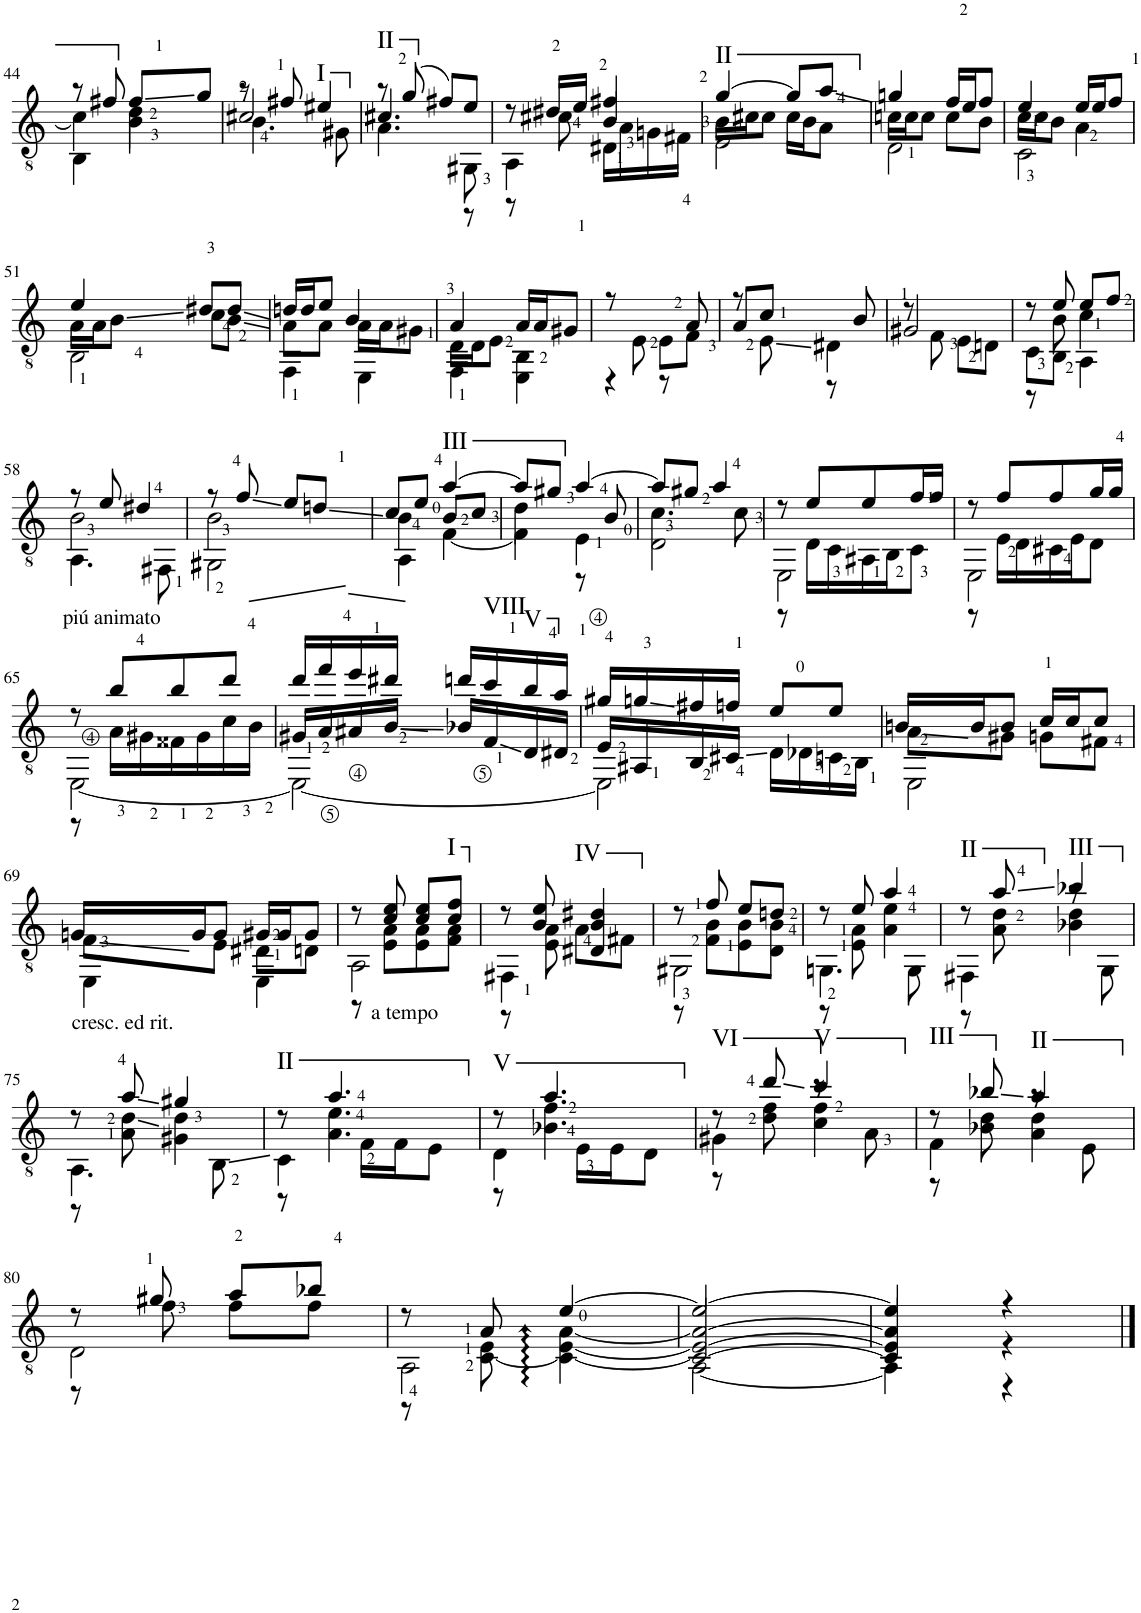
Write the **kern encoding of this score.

**kern
*part1
*staff1
*I"Guitarra clásica
*I'Guit.
!!LO:PB:g=z
*clefGv2
*k[]
*M4/8
=44
*^
*	*^
8r	4BB\	4c#\]
8f#X/	.	.
8f#/L	4B\	4d\
8g/J	.	.
=45	=45	=45
8r	4.B\	2c#X/
8f#X/	.	.
!LO:TX:a:t=I	!	!
4e#X/	.	.
.	8G#X\	.
=46	=46	=46
!LO:TX:a:t=II	!	!
8r	4.A\	4.c#X/
(8g/	.	.
8f#X/L)	.	.
8e/J	8GG#X\	8r
=47	=47	=47
8r	4AA\	8r
16d#X/LL	.	8c#X\
16e/JJ	.	.
4f#X/	16D#X\LL	4B/
.	16A\	.
.	16Gn\	.
.	16F#X<\JJ	.
=48	=48	=48
!LO:TX:a:t=II	!	!
[4g/	2E\	16B\LL
.	.	16c#X\J
.	.	8c#\J
8g/L]	.	16c#\LL
.	.	16B\J
8a/J	.	8A\J
=49	=49	=49
4gn/	2D\	16cn\LL
.	.	16c\J
.	.	8c\J
16f/LL	.	8c\L
16e/J	.	.
8f/J	.	8B\J
=50	=50	=50
4e/	2C\	16c\LL
.	.	16c\J
.	.	8B\J
16e/LL	.	4A\
16e/J	.	.
8f/J	.	.
!!LO:LB:g=z	!!	!!
=51	=51	=51
4e/	2BB\	16A\LL
.	.	16A\J
.	.	8B\J
8d#X/L	.	8c\L
8d#/J	.	8B\J
=52	=52	=52
16dn/LL	4FF\	8A\L
16d/J	.	.
8e/J	.	8A\J
4B/	4EE\	16A\LL
.	.	16A\J
.	.	8G#X\J
=53	=53	=53
4A/	4FF\	16D\LL
.	.	16D\J
.	.	8E\J
16A/LL	4EE\	4BB\
16A/J	.	.
8G#X/J	.	.
=54	=54	=54
2ryy	8r	4r
.	8E\	.
.	8E\L	8r
.	8F\J	8A/
=55	=55	=55
2ryy	8r	8A/L
.	8E\	8c/J
.	4D#X\	8r
.	.	8B/
=56	=56	=56
2ryy	8r	2G#X/
.	8F\	.
.	8E\L	.
.	8Dn\J	.
=57	=57	=57
8r	8C\L	8r
8e/	8BB\J	8B\
8e/L	4AA\	4c\
8f/J	.	.
!!LO:LB:g=z	!!	!!
=58	=58	=58
8r	4.AA\	2B\
8e/	.	.
4d#X/	.	.
.	8FF#X\	.
=59	=59	=59
8r	2GG#X\	2B\
8f/	.	.
8e/L	.	.
8dn/J	.	.
=60	=60	=60
8c/L	4AA\	4B\
8e/J	.	.
!LO:TX:a:t=III	!	!
[4a/	[4F\	8B/L
.	.	8c/J
=61	=61	=61
8a/L]	4F\]	4d\
8g#X/J	.	.
[4a/	4E\	8r
.	.	8B/
=62	=62	=62
8a/L]	2D\	4.c\
8g#X/J	.	.
4a/	.	.
.	.	8c\
=63	=63	=63
8r	2EE\	8r
8e/L	.	16D\LL
.	.	16C\
8e/	.	16AA#X\
.	.	16BB\J
16f/L	.	8C\J
16f/JJ	.	.
=64	=64	=64
8r	2EE\	8r
8f/L	.	16E\LL
.	.	16D\
8f/	.	16C#X\
.	.	16E\J
16g/L	.	8D\J
16g/JJ	.	.
!!LO:LB:g=z	!!	!!
=65	=65	=65
8r	[2EE\	8r
!LO:TX:a:t=piú animato	!	!
8b/L	.	16A\LL
.	.	16G#X\
8b/	.	16F##X\
.	.	16G#\
8dd/J	.	16c\
.	.	16B\JJ
=66	=66	=66
16dd/LL	2EE\_	16G#X/LL
16ff/	.	16A</
16ee/	.	16A#X/
16dd#X/JJ	.	16B/JJ
16ddn/LL	.	16B-X/LL
!LO:TX:a:t=VIII	!	!
16cc/	.	16F/
!LO:TX:a:t=V	!	!
16b/	.	16D/
16a/JJ	.	16D#X/JJ
=67	=67	=67
16g#X/LL	2EE\]	16E/LL
16gn/	.	16AA#X/
16f#X/	.	16BB/
16fn/JJ	.	16C#X/JJ
8e/L	.	16D\LL
.	.	16D-X\
8e/J	.	16Cn\
.	.	16BB\JJ
=68	=68	=68
16Bn/LL	2EE\	8A\L
16B/J	.	.
8B/J	.	8G#X\J
16c/LL	.	8Gn\L
16c/J	.	.
8c/J	.	8F#X\J
!!LO:LB:g=z	!!	!!
=69	=69	=69
!LO:TX:b:t=cresc. ed rit.	!	!
16Gn/LL	4EE\	8F\L
16G/J	.	.
8G/J	.	8E\J
16G#X/LL	4EE\	8D#X\L
16G#/J	.	.
8G#/J	.	8Dn\J
=70	=70	=70
!LO:TX:b:t=a tempo	!	!
8r	2AA\	8r
8c/ 8e/	.	8E\ 8A\L
8c/ 8e/L	.	8E\ 8A\
!LO:TX:a:t=I	!	!
8c/ 8f/J	.	8F\ 8A\J
=71	=71	=71
8r	4FF#X\	8r
8B/ 8e/	.	8E\ 8A\
!LO:TX:a:t=IV	!	!
4B/ 4d#X/	8A\L	4D#X/
.	8F#X\J	.
=72	=72	=72
8r	2GG#X\	8r
8f/	.	8F\ 8B\L
8e/L	.	8E\ 8B\
8dn/J	.	8D\ 8B\J
=73	=73	=73
8r	4.GGn\	8r
8e/	.	8E\ 8A\
4a/	.	4A\ 4e\
.	8GG\	.
=74	=74	=74
!LO:TX:a:t=II	!	!
8r	4FF#X\	8r
8a/	.	8A\ 8d\
!LO:TX:a:t=III	!	!
4b-X/	8r	4B-X\ 4d\
.	8GG\	.
!!LO:LB:g=z	!!	!!
=75	=75	=75
8r	4.AA\	8r
8a/	.	8A\ 8d\
4g#X/	.	4G#X\ 4d\
.	8BB\	.
=76	=76	=76
!LO:TX:a:t=II	!	!
8r	4C\	8r
4.a/	.	4.A\ 4.e\
.	16F\LL	.
.	16F\J	.
.	8E\J	.
=77	=77	=77
!LO:TX:a:t=V	!	!
8r	4D\	8r
4.a/	.	4.B-X\ 4.f\
.	16E\LL	.
.	16E\J	.
.	8D\J	.
=78	=78	=78
!LO:TX:a:t=VI	!	!
8r	4G#X\	8r
8dd/	.	8d\ 8f\
!LO:TX:a:t=V	!	!
4cc/	8r	4c\ 4f\
.	8A\	.
=79	=79	=79
!LO:TX:a:t=III	!	!
8r	4F\	8r
8b-X/	.	8B-X\ 8d\
!LO:TX:a:t=II	!	!
4a/	8r	4A\ 4d\
.	8E\	.
!!LO:LB:g=z	!!	!!
=80	=80	=80
8r	2D\	8r
8g#X/	.	8f\
8a/L	.	8f\L
8b-X/J	.	8f\J
=81	=81	=81
8r	2AA\	8r
8A/	.	[8C\ 8E\
[4e/	.	4C\_: [4E\: [4A\:
=82	=82	=82
2e/_	[2AA\	2C/_ 2E/_ 2A/_
=83	=83	=83
4e/]	4AA\]	4C/] 4E/] 4A/]
4r	4r	4r
*v	*v	*v
==
*-
